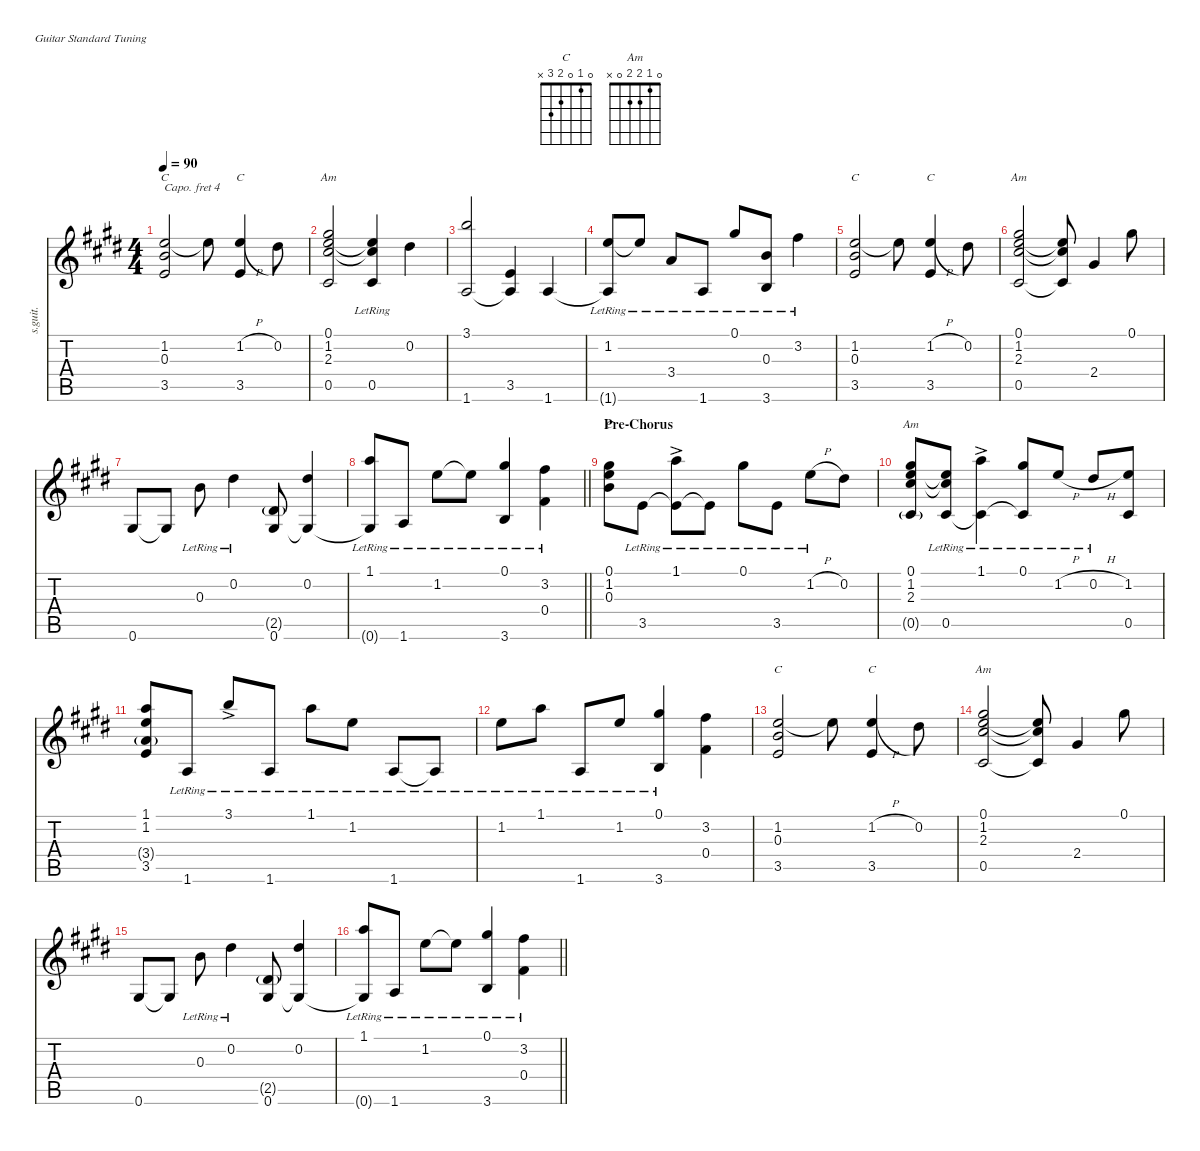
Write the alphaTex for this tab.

\defaultSystemsLayout 4
\hideDynamics
\bracketExtendMode nobrackets
\otherSystemsTrackNameOrientation horizontal
\track ("Guitar I" "s.guit.") {instrument acousticguitarsteel}
\staff {score tabs}
\capo 4
\tuning (E4 B3 G3 D3 A2 E2)
\chord ("C" 0 1 0 2 3 x)
\chord ("Am" 0 1 2 2 0 x)
\ts (4 4)
\tempo 90
\clef g2
\ks e
(1.2 0.3 3.5).2{ch "C" dy f} 1.2{t}.8 (1.2{h} 3.5).4{ch "C"} 0.2.8 |
(0.1 1.2 2.3 0.5).2{ch "Am"} (1.2{t} 2.3{t} 0.5{lr}).4 0.2.4 |
(3.1 1.6).2 (3.5 1.6{t}).4 1.6.4 |
(1.2{lr} 1.6{t}).8 1.2{lr t}.8 3.4{lr}.8 1.6{lr}.8 0.1{lr}.8 (0.3 3.6{lr}).8 3.2{lr}.4 |
(1.2 0.3 3.5).2{ch "C"} 1.2{t}.8 (1.2{h} 3.5).4{ch "C"} 0.2.8 |
(0.1 1.2 2.3 0.5).2{ch "Am"} (1.2{t} 2.3{t} 0.5{t}).8 2.4.4 0.1.8 |
0.6.8 0.6{t}.8 0.3{lr}.8 0.2{lr}.4 (2.5{g} 0.6).8 (0.2 0.6{t}).4 |
\barLineRight lightlight
(1.1{lr} 0.6{t}).8 1.6{lr}.8 1.2{lr}.8 1.2{lr t}.8 (0.1{lr} 3.6{lr}).4 (3.2{lr} 0.4).4 |
\section ("" "Pre-Chorus")
(0.1 1.2 0.3).8{ch "C"} 3.5{lr}.8 (1.1{ac lr} 3.5{lr t}).8{dy mf} 3.5{lr t}.8{dy f} 0.1{lr}.8 3.5{lr}.8 1.2{h lr}.8 0.2.8 |
(0.1 1.2 2.3 0.5{g}).8{ch "Am"} (1.2{t} 2.3{t} 0.5{lr}).8 (1.1{ac lr} 0.5{lr t}).4{dy mf} (0.1{lr} 0.5{lr t}).8{dy f} 1.2{h lr}.8 0.2{h lr}.8 (1.2 0.5).8 |
(1.1 1.2 3.4{g} 3.5).8 1.6{lr}.8 3.1{ac lr}.8{dy mf} 1.6{lr}.8{dy f} 1.1{lr}.8 1.2{lr}.8 1.6{lr}.8 1.6{lr t}.8 |
1.2{lr}.8 1.1{lr}.8 1.6{lr}.8 1.2{lr}.8 (0.1{lr} 3.6).4 (3.2 0.4).4 |
(1.2 0.3 3.5).2{ch "C"} 1.2{t}.8 (1.2{h} 3.5).4{ch "C"} 0.2.8 |
(0.1 1.2 2.3 0.5).2{ch "Am"} (1.2{t} 2.3{t} 0.5{t}).8 2.4.4 0.1.8 |
0.6.8 0.6{t}.8 0.3{lr}.8 0.2{lr}.4 (2.5{g} 0.6).8 (0.2 0.6{t}).4 |
\barLineRight lightlight
(1.1{lr} 0.6{t}).8 1.6{lr}.8 1.2{lr}.8 1.2{lr t}.8 (0.1{lr} 3.6{lr}).4 (3.2{lr} 0.4).4
